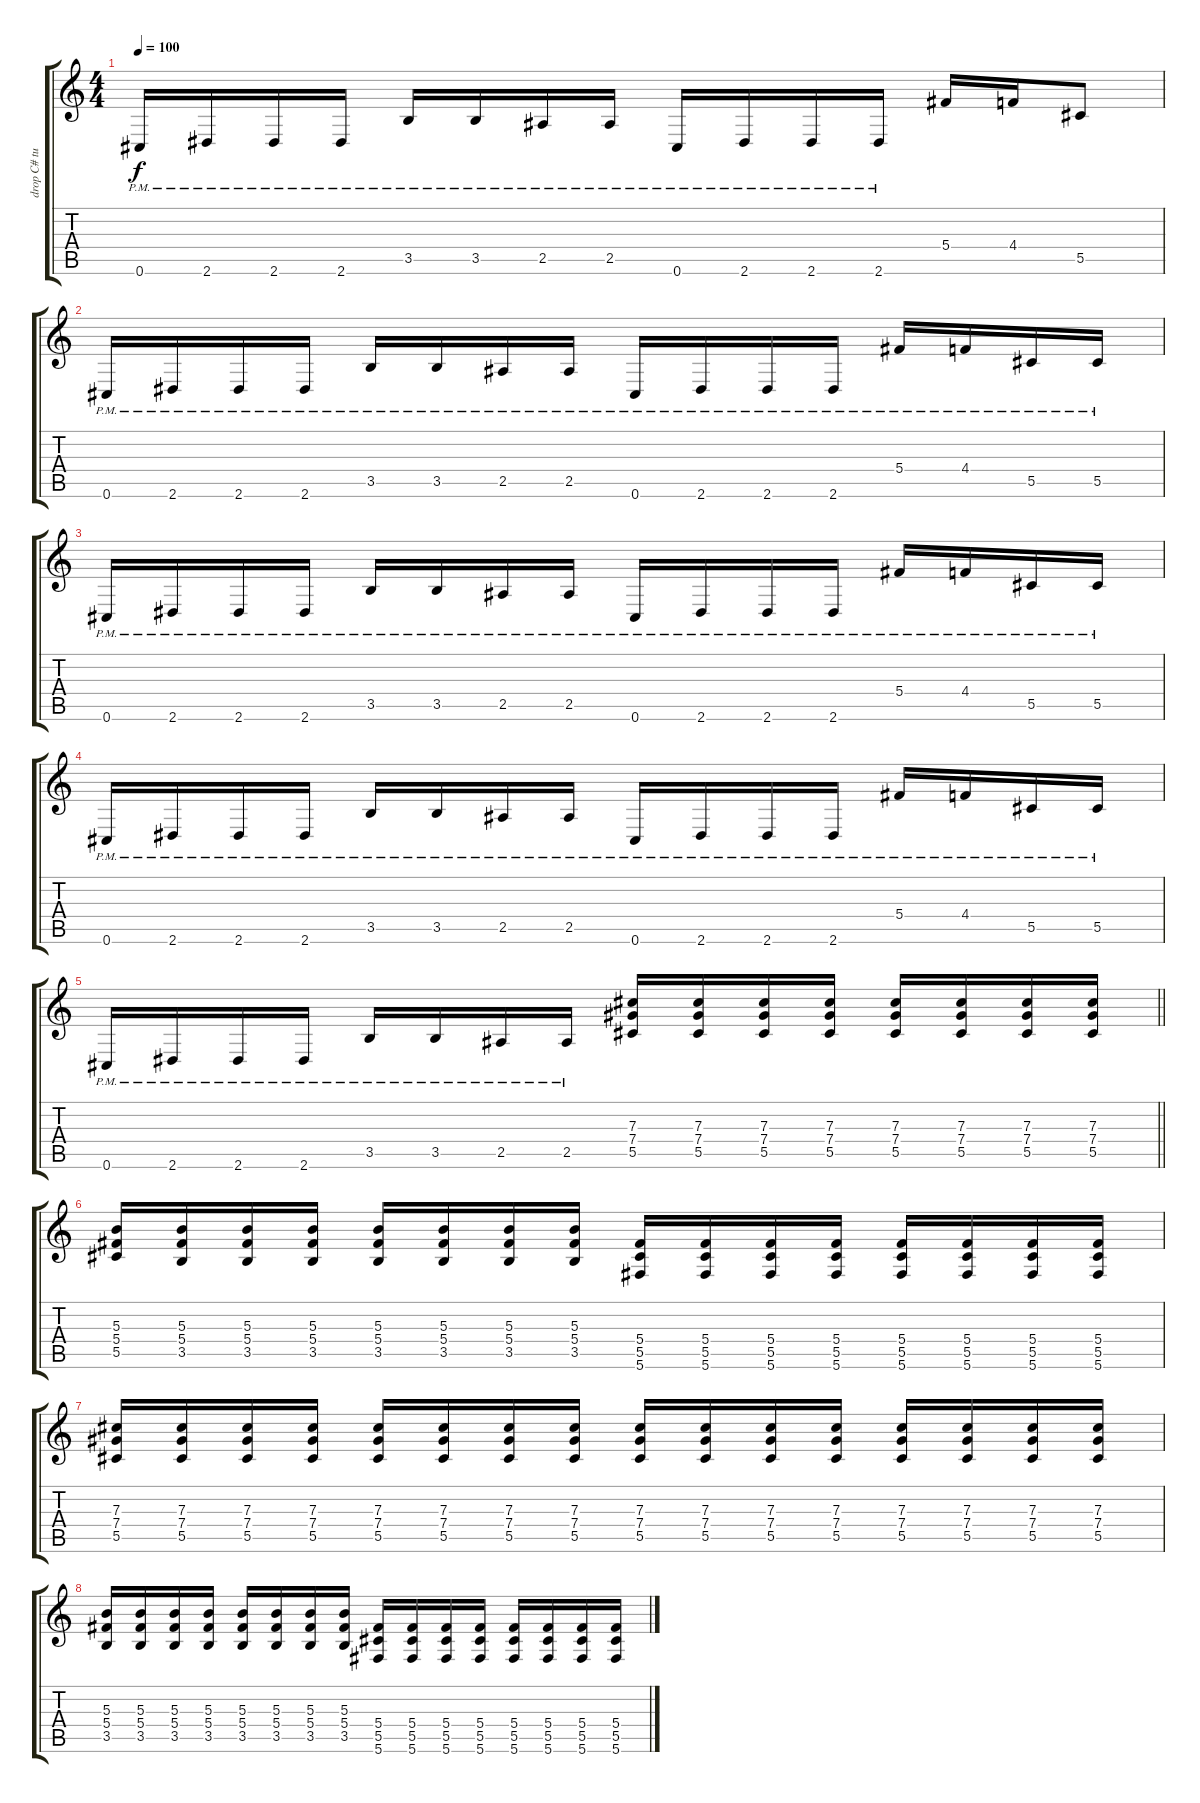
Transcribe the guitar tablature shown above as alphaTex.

\track ("drop C# tuning  " "drop C# tu") {instrument distortionguitar}
\staff {score tabs}
\tuning (Eb4 Bb3 Gb3 Db3 Ab2 Db2) {hide}
\ts (4 4)
\tempo 100
\clef g2
\ks c
0.6{pm}.16{dy f} 2.6{pm}.16 2.6{pm}.16 2.6{pm}.16 3.5{pm}.16 3.5{pm}.16 2.5{pm}.16 2.5{pm}.16 0.6{pm}.16 2.6{pm}.16 2.6{pm}.16 2.6{pm}.16 5.4.16 4.4.16 5.5.8 |
0.6{pm}.16 2.6{pm}.16 2.6{pm}.16 2.6{pm}.16 3.5{pm}.16 3.5{pm}.16 2.5{pm}.16 2.5{pm}.16 0.6{pm}.16 2.6{pm}.16 2.6{pm}.16 2.6{pm}.16 5.4{pm}.16 4.4{pm}.16 5.5{pm}.16 5.5{pm}.16 |
0.6{pm}.16 2.6{pm}.16 2.6{pm}.16 2.6{pm}.16 3.5{pm}.16 3.5{pm}.16 2.5{pm}.16 2.5{pm}.16 0.6{pm}.16 2.6{pm}.16 2.6{pm}.16 2.6{pm}.16 5.4{pm}.16 4.4{pm}.16 5.5{pm}.16 5.5{pm}.16 |
0.6{pm}.16 2.6{pm}.16 2.6{pm}.16 2.6{pm}.16 3.5{pm}.16 3.5{pm}.16 2.5{pm}.16 2.5{pm}.16 0.6{pm}.16 2.6{pm}.16 2.6{pm}.16 2.6{pm}.16 5.4{pm}.16 4.4{pm}.16 5.5{pm}.16 5.5{pm}.16 |
\barLineRight lightlight
0.6{pm}.16 2.6{pm}.16 2.6{pm}.16 2.6{pm}.16 3.5{pm}.16 3.5{pm}.16 2.5{pm}.16 2.5{pm}.16 (7.3 7.4 5.5).16 (7.3 7.4 5.5).16 (7.3 7.4 5.5).16 (7.3 7.4 5.5).16 (7.3 7.4 5.5).16 (7.3 7.4 5.5).16 (7.3 7.4 5.5).16 (7.3 7.4 5.5).16 |
(5.3 5.4 5.5).16 (5.3 5.4 3.5).16 (5.3 5.4 3.5).16 (5.3 5.4 3.5).16 (5.3 5.4 3.5).16 (5.3 5.4 3.5).16 (5.3 5.4 3.5).16 (5.3 5.4 3.5).16 (5.4 5.5 5.6).16 (5.4 5.5 5.6).16 (5.4 5.5 5.6).16 (5.4 5.5 5.6).16 (5.4 5.5 5.6).16 (5.4 5.5 5.6).16 (5.4 5.5 5.6).16 (5.4 5.5 5.6).16 |
(7.3 7.4 5.5).16 (7.3 7.4 5.5).16 (7.3 7.4 5.5).16 (7.3 7.4 5.5).16 (7.3 7.4 5.5).16 (7.3 7.4 5.5).16 (7.3 7.4 5.5).16 (7.3 7.4 5.5).16 (7.3 7.4 5.5).16 (7.3 7.4 5.5).16 (7.3 7.4 5.5).16 (7.3 7.4 5.5).16 (7.3 7.4 5.5).16 (7.3 7.4 5.5).16 (7.3 7.4 5.5).16 (7.3 7.4 5.5).16 |
(5.3 5.4 3.5).16 (5.3 5.4 3.5).16 (5.3 5.4 3.5).16 (5.3 5.4 3.5).16 (5.3 5.4 3.5).16 (5.3 5.4 3.5).16 (5.3 5.4 3.5).16 (5.3 5.4 3.5).16 (5.4 5.5 5.6).16 (5.4 5.5 5.6).16 (5.4 5.5 5.6).16 (5.4 5.5 5.6).16 (5.4 5.5 5.6).16 (5.4 5.5 5.6).16 (5.4 5.5 5.6).16 (5.4 5.5 5.6).16
